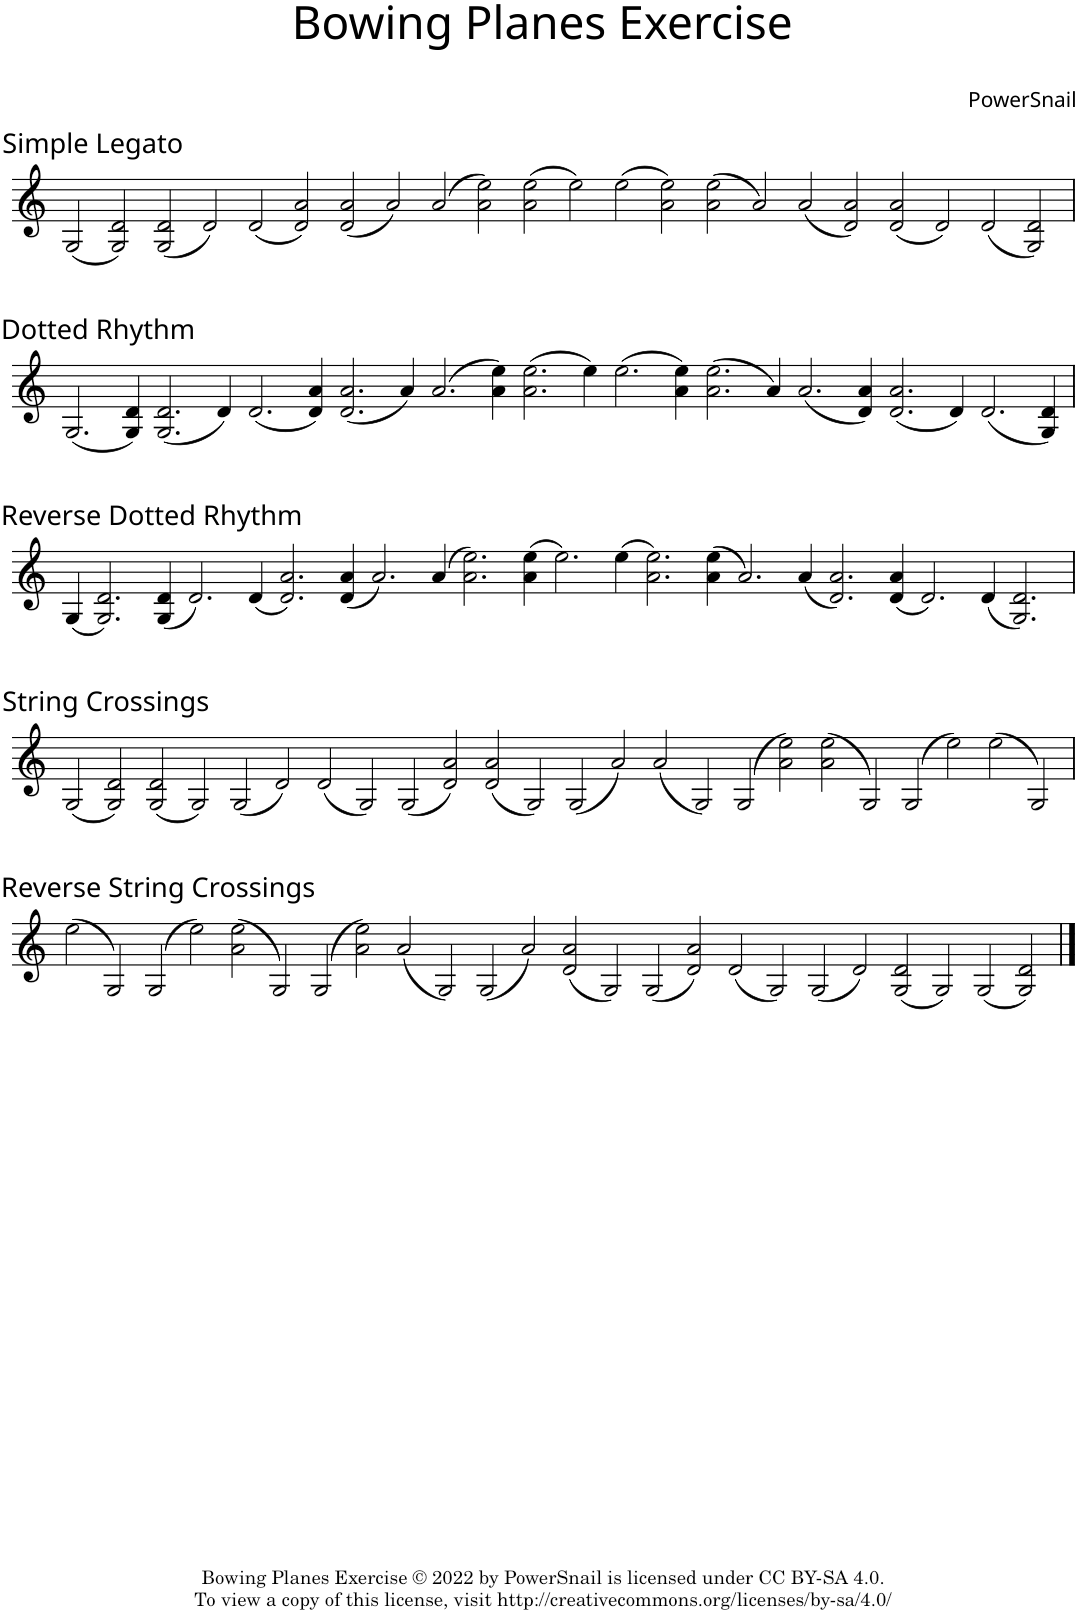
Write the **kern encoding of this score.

**kern
*part1
*staff1
*I"Piano
*I'Pno.
*clefG2
*k[]
=1
!LO:TX:a:t=Simple Legato
(2G/
2G/ 2d/)
(2G/ 2d/
2d/)
(2d/
2d/ 2a/)
(2d/ 2a/
2a/)
(2a/
2a\ 2ee\)
(2a\ 2ee\
2ee\)
(2ee\
2a\ 2ee\)
(2a\ 2ee\
2a/)
(2a/
2d/ 2a/)
(2d/ 2a/
2d/)
(2d/
2G/ 2d/)
!!LO:LB:g=z
=2
!LO:TX:a:t=Dotted Rhythm
(2.G/
4G/ 4d/)
(2.G/ 2.d/
4d/)
(2.d/
4d/ 4a/)
(2.d/ 2.a/
4a/)
(2.a/
4a\ 4ee\)
(2.a\ 2.ee\
4ee\)
(2.ee\
4a\ 4ee\)
(2.a\ 2.ee\
4a/)
(2.a/
4d/ 4a/)
(2.d/ 2.a/
4d/)
(2.d/
4G/ 4d/)
!!LO:LB:g=z
=3
!LO:TX:a:t=Reverse Dotted Rhythm
(4G/
2.G/ 2.d/)
(4G/ 4d/
2.d/)
(4d/
2.d/ 2.a/)
(4d/ 4a/
2.a/)
(4a/
2.a\ 2.ee\)
(4a\ 4ee\
2.ee\)
(4ee\
2.a\ 2.ee\)
(4a\ 4ee\
2.a/)
(4a/
2.d/ 2.a/)
(4d/ 4a/
2.d/)
(4d/
2.G/ 2.d/)
!!LO:LB:g=z
=4
!LO:TX:a:t=String Crossings
(2G/
2G/ 2d/)
(2G/ 2d/
2G/)
(2G/
2d/)
(2d/
2G/)
(2G/
2d/ 2a/)
(2d/ 2a/
2G/)
(2G/
2a/)
(2a/
2G/)
(2G/
2a\ 2ee\)
(2a\ 2ee\
2G/)
(2G/
2ee\)
(2ee\
2G/)
!!LO:LB:g=z
=5
!LO:TX:a:t=Reverse String Crossings
(2ee\
2G/)
(2G/
2ee\)
(2a\ 2ee\
2G/)
(2G/
2a\ 2ee\)
(2a/
2G/)
(2G/
2a/)
(2d/ 2a/
2G/)
(2G/
2d/ 2a/)
(2d/
2G/)
(2G/
2d/)
(2G/ 2d/
2G/)
(2G/
2G/ 2d/)
==
*-
